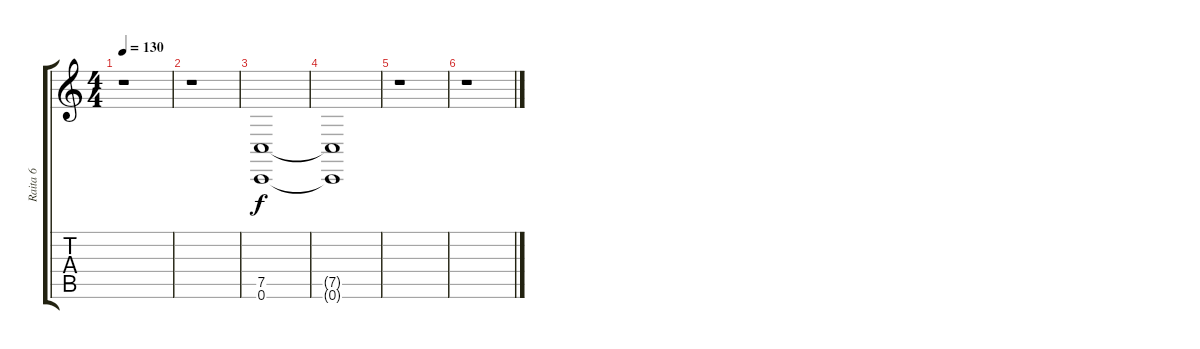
\track ("Raita 6" "Raita 6") {instrument frenchhorn}
\staff {score tabs}
\tuning (C4 G3 Eb3 Bb2 F2 C2) {hide}
\ts (4 4)
\tempo 130
\clef g2
\ks c
r.1{dy f} |
r.1 |
(7.5 0.6).1 |
(7.5{t} 0.6{t}).1 |
r.1 |
r.1
